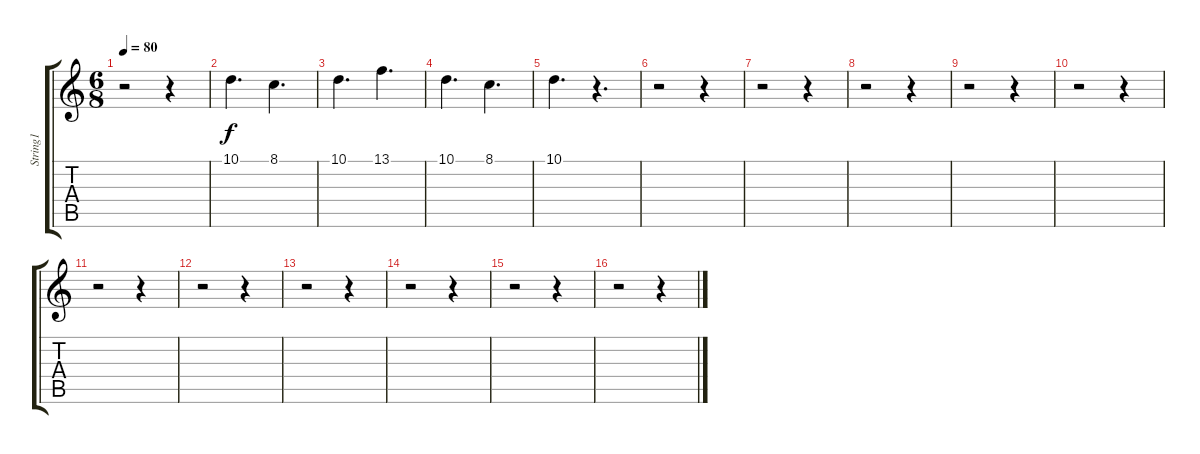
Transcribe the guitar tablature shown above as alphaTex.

\track ("String1" "String1") {instrument stringensemble2}
\staff {score tabs}
\tuning (E4 B3 G3 D3 A2 E2) {hide}
\ts (6 8)
\tempo 80
\clef g2
\ks c
r.2{dy f instrument stringensemble2} r.4 |
10.1.4{d} 8.1.4{d} |
10.1.4{d} 13.1.4{d} |
10.1.4{d} 8.1.4{d} |
10.1.4{d} r.4{d} |
r.2 r.4 |
r.2 r.4 |
r.2 r.4 |
r.2 r.4 |
r.2 r.4 |
r.2 r.4 |
r.2 r.4 |
r.2 r.4 |
r.2 r.4 |
r.2 r.4 |
r.2 r.4
